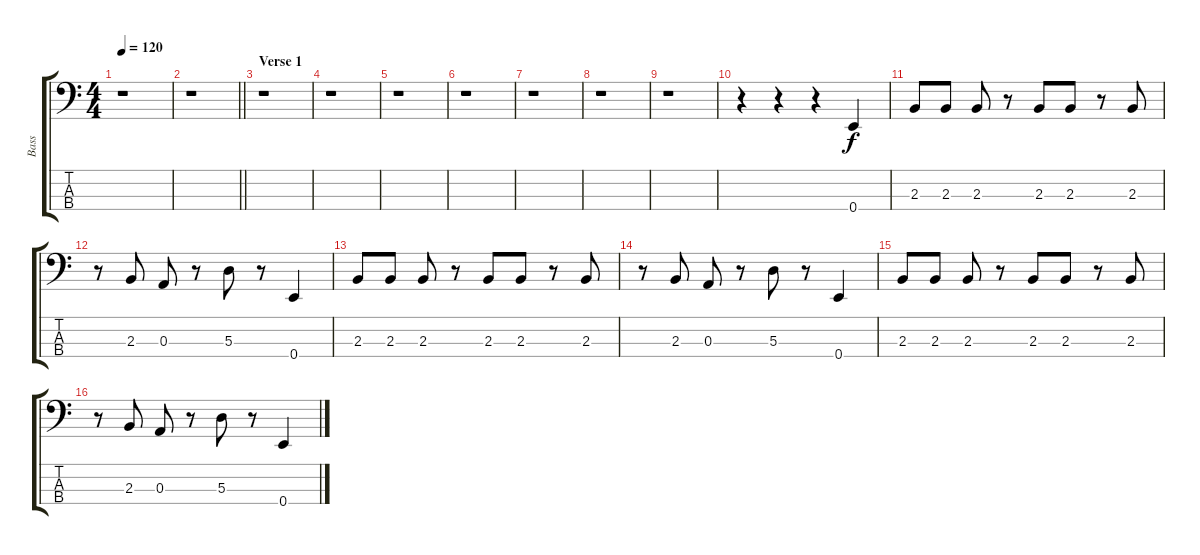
\track ("Bass" "Bass") {instrument electricbasspick}
\staff {score tabs}
\tuning (G2 D2 A1 E1) {hide}
\ts (4 4)
\tempo 120
\clef f4
\ks c
r.1{dy f instrument electricbasspick} |
\barLineRight lightlight
r.1 |
\section ("" "Verse 1")
r.1 |
r.1 |
r.1 |
r.1 |
r.1 |
r.1 |
r.1 |
r.4 r.4 r.4 0.4.4 |
2.3.8 2.3.8 2.3.8 r.8 2.3.8 2.3.8 r.8 2.3.8 |
r.8 2.3.8 0.3.8 r.8 5.3.8 r.8 0.4.4 |
2.3.8 2.3.8 2.3.8 r.8 2.3.8 2.3.8 r.8 2.3.8 |
r.8 2.3.8 0.3.8 r.8 5.3.8 r.8 0.4.4 |
2.3.8 2.3.8 2.3.8 r.8 2.3.8 2.3.8 r.8 2.3.8 |
r.8 2.3.8 0.3.8 r.8 5.3.8 r.8 0.4.4
